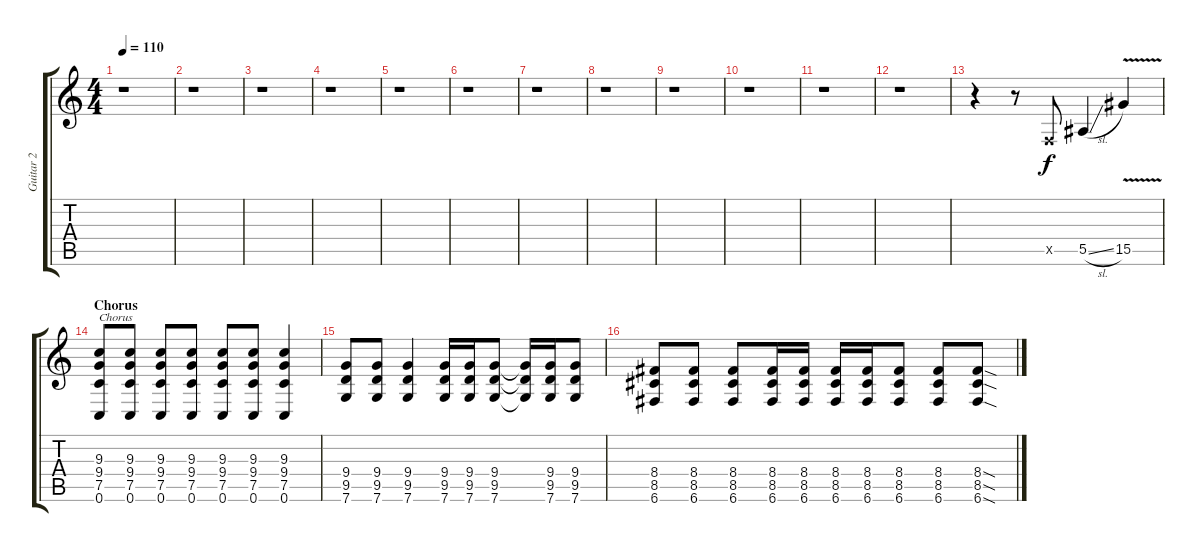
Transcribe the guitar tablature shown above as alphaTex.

\track ("Guitar 2" "Guitar 2") {instrument distortionguitar}
\staff {score tabs}
\tuning (C4 G3 Eb3 Bb2 F2 C2) {hide}
\ts (4 4)
\tempo 110
\clef g2
\ks c
r.1{dy f} |
r.1 |
r.1 |
r.1 |
r.1 |
r.1 |
r.1 |
r.1 |
r.1 |
r.1 |
r.1 |
r.1 |
r.4 r.8 0.5{x}.8 5.5{sl}.4 15.5{v}.4 |
\section ("" "Chorus")
(9.3 9.4 7.5 0.6).8{txt "Chorus"} (9.3 9.4 7.5 0.6).8 (9.3 9.4 7.5 0.6).8 (9.3 9.4 7.5 0.6).8 (9.3 9.4 7.5 0.6).8 (9.3 9.4 7.5 0.6).8 (9.3 9.4 7.5 0.6).4 |
(9.4 9.5 7.6).8 (9.4 9.5 7.6).8 (9.4 9.5 7.6).4 (9.4 9.5 7.6).16 (9.4 9.5 7.6).16 (9.4 9.5 7.6).8 (9.4{t} 9.5{t} 7.6{t}).16 (9.4 9.5 7.6).16 (9.4 9.5 7.6).8 |
(8.4 8.5 6.6).8 (8.4 8.5 6.6).8 (8.4 8.5 6.6).8 (8.4 8.5 6.6).16 (8.4 8.5 6.6).16 (8.4 8.5 6.6).16 (8.4 8.5 6.6).16 (8.4 8.5 6.6).8 (8.4 8.5 6.6).8 (8.4{sod} 8.5{sod} 6.6{sod}).8
